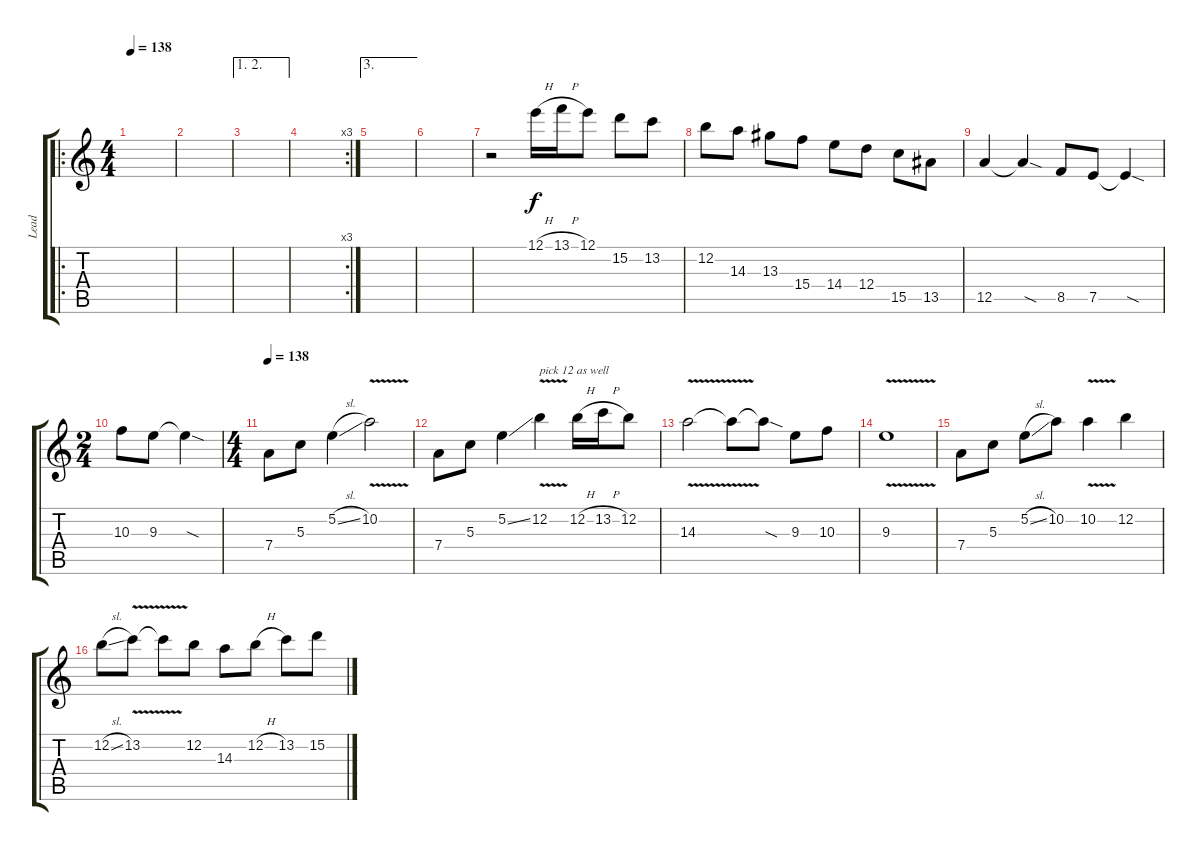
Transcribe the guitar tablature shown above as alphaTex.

\track ("Lead" "Lead") {instrument distortionguitar}
\staff {score tabs}
\tuning (E4 B3 G3 D3 A2 E2) {hide}
\ro
\ts (4 4)
\tempo 138
\clef g2
\ks c
|
|
\ae (1 2)
|
\rc 3
|
\ae 3
|
|
r.2 12.1{h}.16 13.1{h}.16 12.1.8 15.2.8 13.2.8 |
12.2.8 14.3.8 13.3.8 15.4.8 14.4.8 12.4.8 15.5.8 13.5.8 |
12.5.4 12.5{sod t}.4 8.5.8 7.5.8 7.5{sod t}.4 |
\ts (2 4)
10.3.8 9.3.8 9.3{sod t}.4 |
\ts (4 4)
\tempo 138
7.4.8 5.3.8 5.2{sl}.4 10.2{v}.2 |
7.4.8 5.3.8 5.2{ss}.4 12.2{v}.4{txt "pick 12 as well"} 12.2{h}.16 13.2{h}.16 12.2.8 |
14.3{v}.2 14.3{t}.8 14.3{sod t}.8 9.3.8 10.3.8 |
9.3{v}.1 |
7.4.8 5.3.8 5.2{sl}.8 10.2.8 10.2{v}.4 12.2.4 |
12.2{sl}.8 13.2{v}.8 13.2{t}.8 12.2.8 14.3.8 12.2{h}.8 13.2.8 15.2.8
